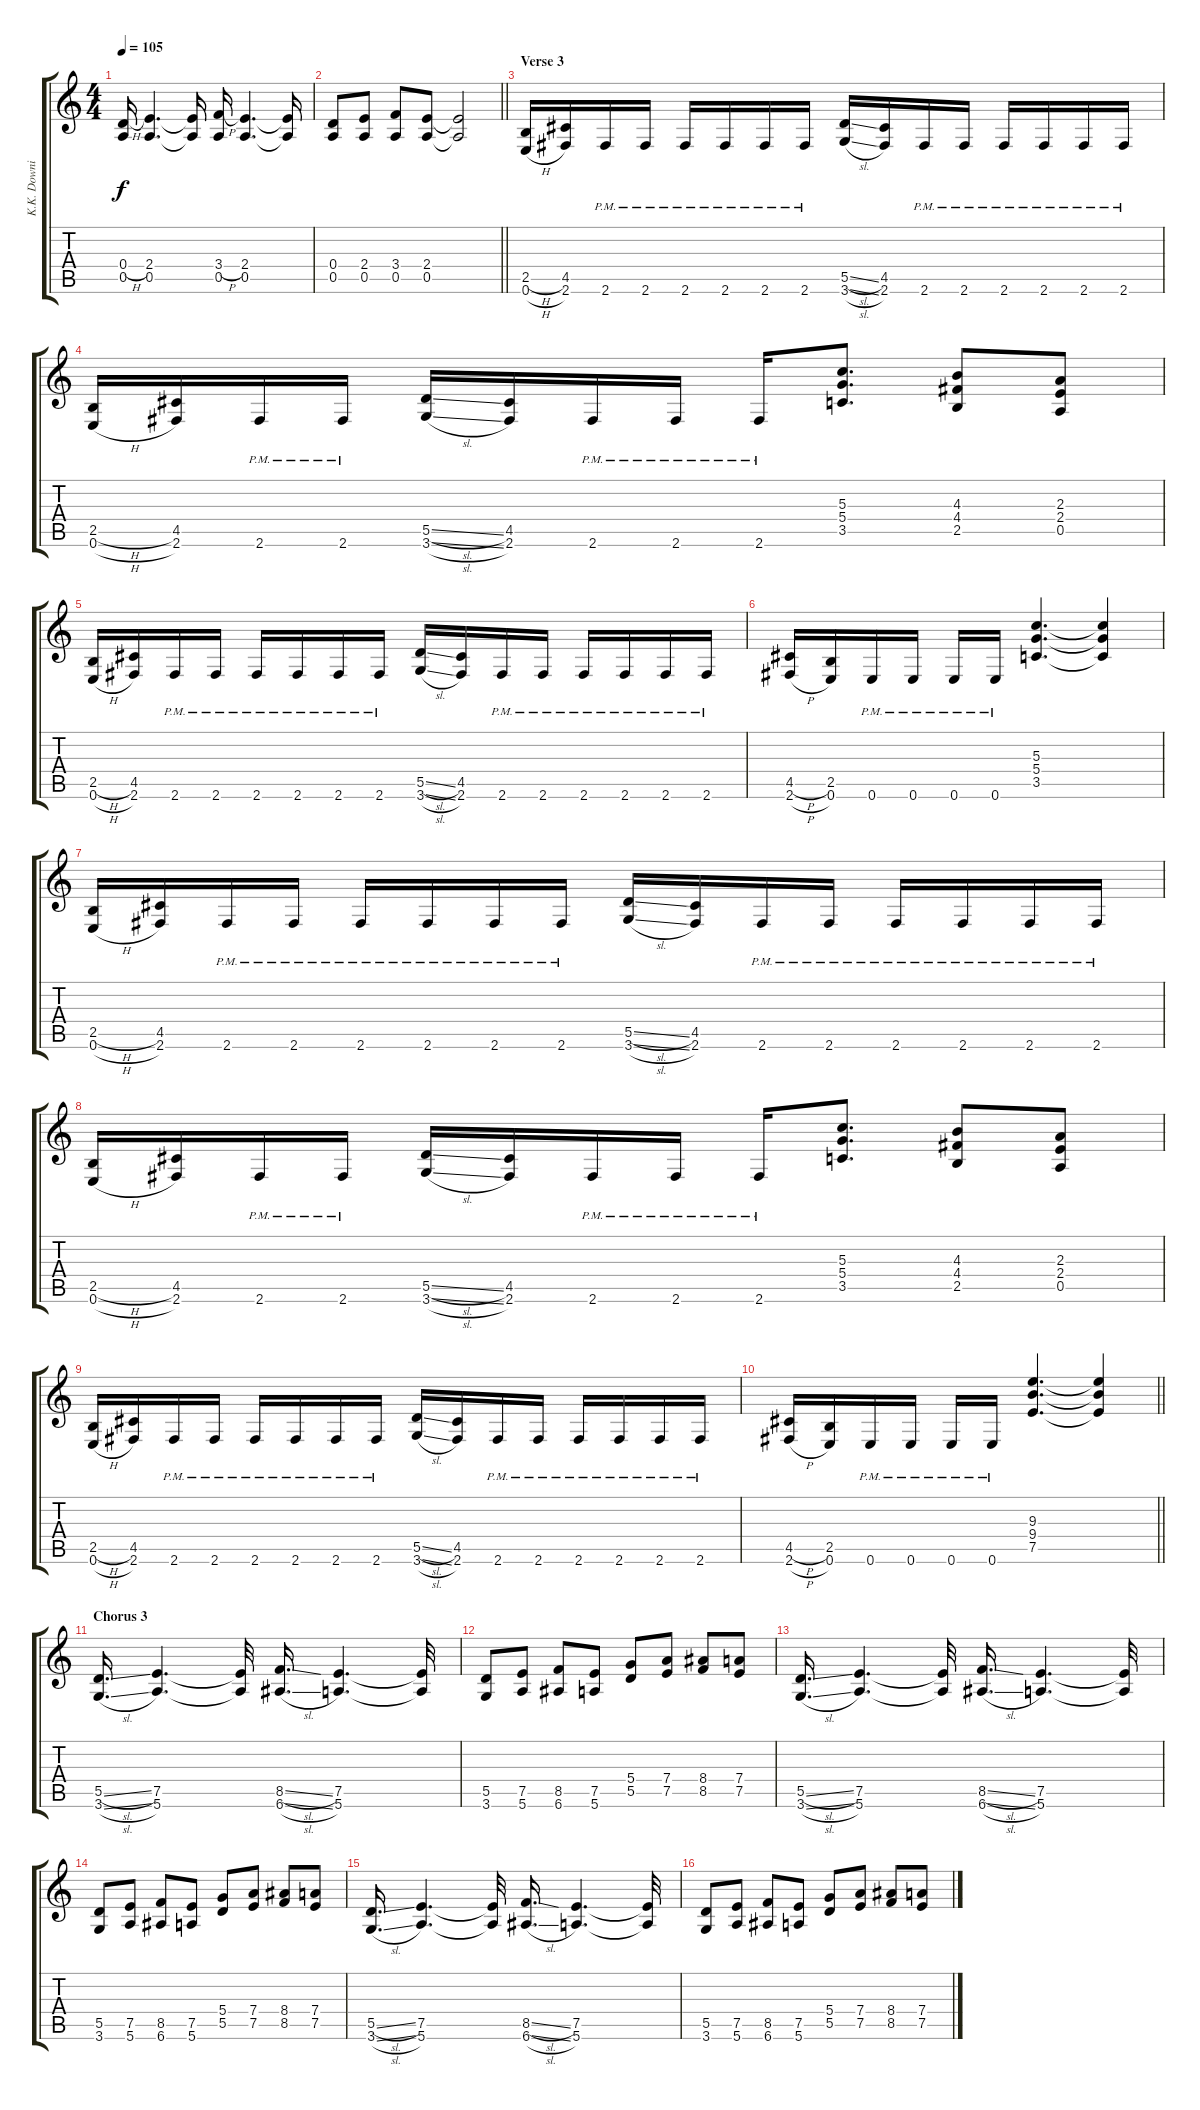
\track ("K.K. Downing" "K.K. Downi") {instrument distortionguitar}
\staff {score tabs}
\tuning (E4 B3 G3 D3 A2 E2) {hide}
\ts (4 4)
\tempo 105
\clef g2
\ks c
(0.4{h} 0.5).16{dy f} (2.4 0.5).4{d} (2.4{t} 0.5{t}).16 (3.4{h} 0.5).16 (2.4 0.5).4{d} (2.4{t} 0.5{t}).16 |
\barLineRight lightlight
(0.4 0.5).8 (2.4 0.5).8 (3.4 0.5).8 (2.4 0.5).8 (2.4{t} 0.5{t}).2 |
\section ("" "Verse 3")
(2.5{h} 0.6{h}).16 (4.5 2.6).16 2.6{pm}.16 2.6{pm}.16 2.6{pm}.16 2.6{pm}.16 2.6{pm}.16 2.6{pm}.16 (5.5{sl} 3.6{sl}).16 (4.5 2.6).16 2.6{pm}.16 2.6{pm}.16 2.6{pm}.16 2.6{pm}.16 2.6{pm}.16 2.6{pm}.16 |
(2.5{h} 0.6{h}).16 (4.5 2.6).16 2.6{pm}.16 2.6{pm}.16 (5.5{sl} 3.6{sl}).16 (4.5 2.6).16 2.6{pm}.16 2.6{pm}.16 2.6{pm}.16 (5.3 5.4 3.5).8{d} (4.3 4.4 2.5).8 (2.3 2.4 0.5).8 |
(2.5{h} 0.6{h}).16 (4.5 2.6).16 2.6{pm}.16 2.6{pm}.16 2.6{pm}.16 2.6{pm}.16 2.6{pm}.16 2.6{pm}.16 (5.5{sl} 3.6{sl}).16 (4.5 2.6).16 2.6{pm}.16 2.6{pm}.16 2.6{pm}.16 2.6{pm}.16 2.6{pm}.16 2.6{pm}.16 |
(4.5{h} 2.6{h}).16 (2.5 0.6).16 0.6{pm}.16 0.6{pm}.16 0.6{pm}.16 0.6{pm}.16 (5.3 5.4 3.5).4{d} (5.3{t} 5.4{t} 3.5{t}).4 |
(2.5{h} 0.6{h}).16 (4.5 2.6).16 2.6{pm}.16 2.6{pm}.16 2.6{pm}.16 2.6{pm}.16 2.6{pm}.16 2.6{pm}.16 (5.5{sl} 3.6{sl}).16 (4.5 2.6).16 2.6{pm}.16 2.6{pm}.16 2.6{pm}.16 2.6{pm}.16 2.6{pm}.16 2.6{pm}.16 |
(2.5{h} 0.6{h}).16 (4.5 2.6).16 2.6{pm}.16 2.6{pm}.16 (5.5{sl} 3.6{sl}).16 (4.5 2.6).16 2.6{pm}.16 2.6{pm}.16 2.6{pm}.16 (5.3 5.4 3.5).8{d} (4.3 4.4 2.5).8 (2.3 2.4 0.5).8 |
(2.5{h} 0.6{h}).16 (4.5 2.6).16 2.6{pm}.16 2.6{pm}.16 2.6{pm}.16 2.6{pm}.16 2.6{pm}.16 2.6{pm}.16 (5.5{sl} 3.6{sl}).16 (4.5 2.6).16 2.6{pm}.16 2.6{pm}.16 2.6{pm}.16 2.6{pm}.16 2.6{pm}.16 2.6{pm}.16 |
\barLineRight lightlight
(4.5{h} 2.6{h}).16 (2.5 0.6).16 0.6{pm}.16 0.6{pm}.16 0.6{pm}.16 0.6{pm}.16 (9.3 9.4 7.5).4{d} (9.3{t} 9.4{t} 7.5{t}).4 |
\section ("" "Chorus 3")
(5.5{sl} 3.6{sl}).16{d} (7.5 5.6).4{d} (7.5{t} 5.6{t}).32 (8.5{sl} 6.6{sl}).16{d} (7.5 5.6).4{d} (7.5{t} 5.6{t}).32 |
(5.5 3.6).8 (7.5 5.6).8 (8.5 6.6).8 (7.5 5.6).8 (5.4 5.5).8 (7.4 7.5).8 (8.4 8.5).8 (7.4 7.5).8 |
(5.5{sl} 3.6{sl}).16{d} (7.5 5.6).4{d} (7.5{t} 5.6{t}).32 (8.5{sl} 6.6{sl}).16{d} (7.5 5.6).4{d} (7.5{t} 5.6{t}).32 |
(5.5 3.6).8 (7.5 5.6).8 (8.5 6.6).8 (7.5 5.6).8 (5.4 5.5).8 (7.4 7.5).8 (8.4 8.5).8 (7.4 7.5).8 |
(5.5{sl} 3.6{sl}).16{d} (7.5 5.6).4{d} (7.5{t} 5.6{t}).32 (8.5{sl} 6.6{sl}).16{d} (7.5 5.6).4{d} (7.5{t} 5.6{t}).32 |
(5.5 3.6).8 (7.5 5.6).8 (8.5 6.6).8 (7.5 5.6).8 (5.4 5.5).8 (7.4 7.5).8 (8.4 8.5).8 (7.4 7.5).8
